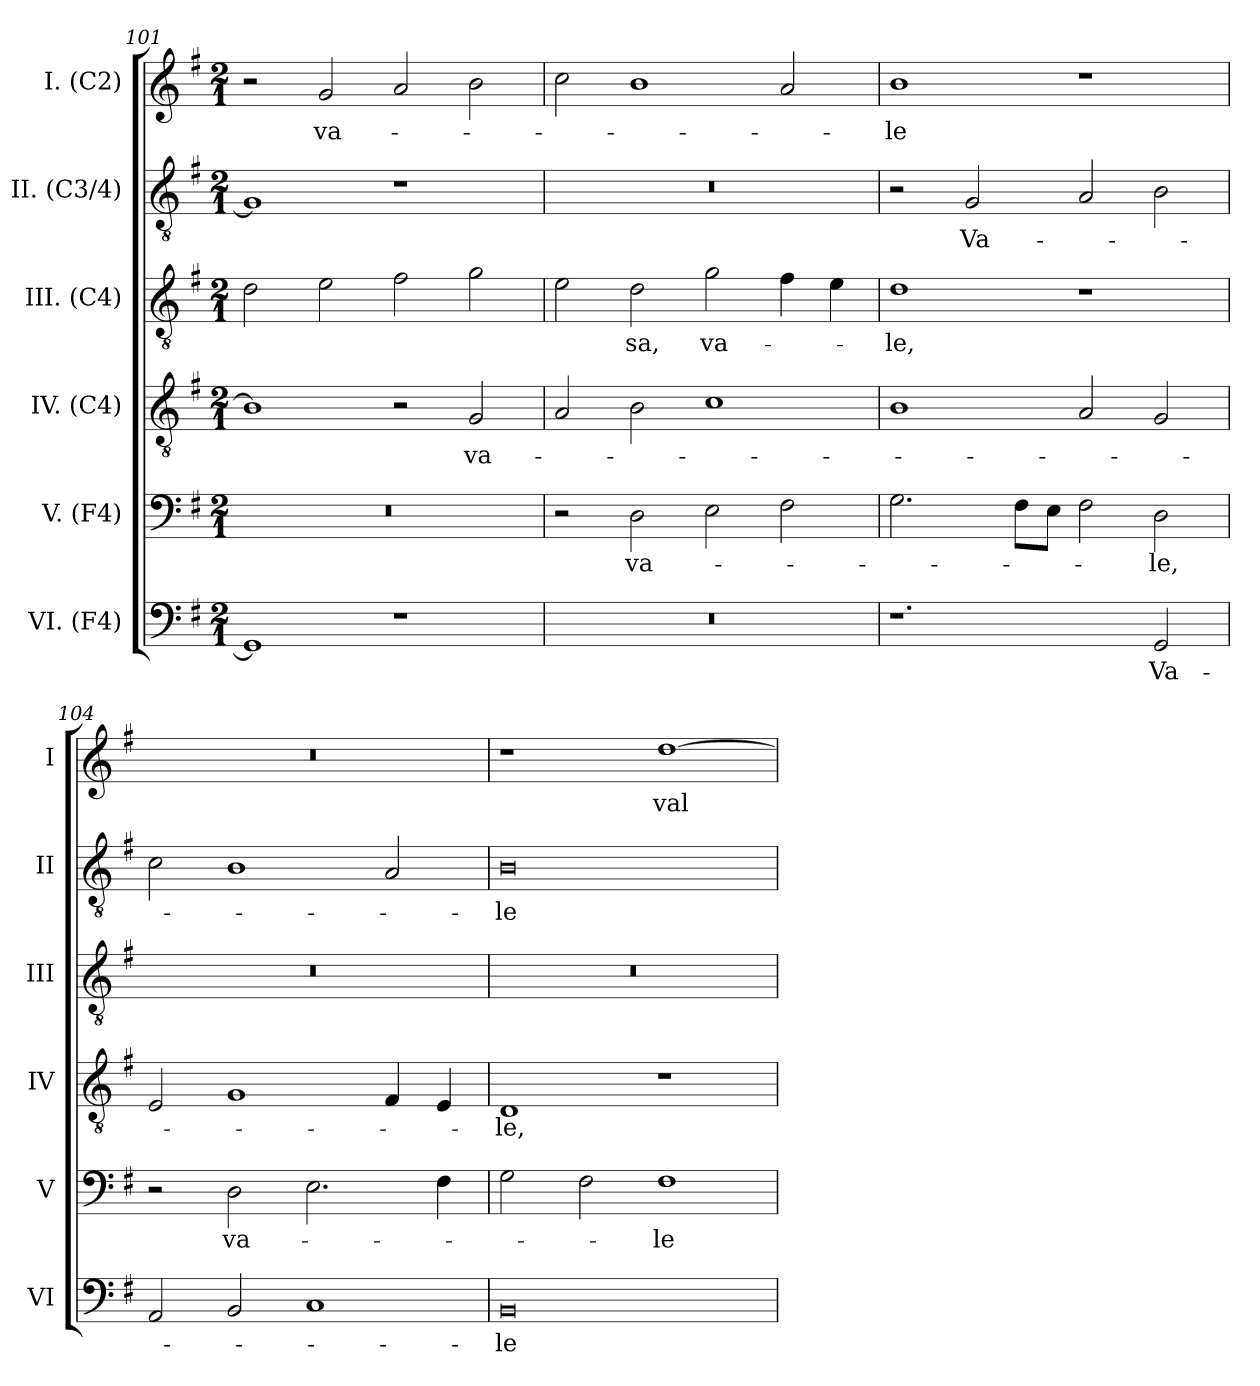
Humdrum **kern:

**kern	**text	**kern	**text	**kern	**text	**kern	**text	**kern	**text	**kern	**text
*part6	*part6	*part5	*part5	*part4	*part4	*part3	*part3	*part2	*part2	*part1	*part1
*staff6	*staff6	*staff5	*staff5	*staff4	*staff4	*staff3	*staff3	*staff2	*staff2	*staff1	*staff1
*I"VI. (F4)	*	*I"V. (F4)	*	*I"IV. (C4)	*	*I"III. (C4)	*	*I"II. (C3/4)	*	*I"I. (C2)	*
*I'VI	*	*I'V	*	*I'IV	*	*I'III	*	*I'II	*	*I'I	*
*clefF4	*	*clefF4	*	*clefGv2	*	*clefGv2	*	*clefGv2	*	*clefG2	*
*	*	*	*	*ITrd7c12	*	*	*	*	*	*	*
*k[f#]	*	*k[f#]	*	*k[f#]	*	*k[f#]	*	*k[f#]	*	*k[f#]	*
*G:	*	*G:	*	*G:	*	*G:	*	*G:	*	*G:	*
*M2/1	*	*M2/1	*	*M2/1	*	*M2/1	*	*M2/1	*	*M2/1	*
=101	=101	=101	=101	=101	=101	=101	=101	=101	=101	=101	=101
!	!	!LO:N:vis=1	!	!	!	!	!	!	!	!	!
1GGi]	.	0r	.	1BBi]	.	2di\	.	1Gi]	.	2r	.
!	!	!	!	!	!	!	!	!	!	!	!LO:LY:b:color=#000000
.	.	.	.	.	.	2ei\	.	.	.	2gi/	va-
1r	.	.	.	2r	.	2f#i\	.	1r	.	2ai/	.
!	!	!	!	!	!LO:LY:b:color=#000000	!	!	!	!	!	!
.	.	.	.	2GGi/	va-	2gi\	.	.	.	2bi\	.
=102	=102	=102	=102	=102	=102	=102	=102	=102	=102	=102	=102
!LO:N:vis=1	!	!	!	!	!	!	!	!LO:N:vis=1	!	!	!
0r	.	2r	.	2AAi/	.	2ei\	.	0r	.	2cci\	.
!	!	!	!LO:LY:b:color=#000000	!	!	!	!	!	!	!	!
!	!	!	!	!	!	!	!LO:LY:b:color=#000000	!	!	!	!
.	.	2Di\	va-	2BBi\	.	2di\	-sa,	.	.	1bi	.
!	!	!	!	!	!	!	!LO:LY:b:color=#000000	!	!	!	!
.	.	2Ei\	.	1Ci	.	2gi\	va-	.	.	.	.
.	.	2F#i\	.	.	.	4f#i\	.	.	.	2ai/	.
.	.	.	.	.	.	4ei\	.	.	.	.	.
!!LO:LB:g=z
=103	=103	=103	=103	=103	=103	=103	=103	=103	=103	=103	=103
!	!	!	!	!	!	!	!LO:LY:b:color=#000000	!	!	!	!
!	!	!	!	!	!	!	!	!	!	!	!LO:LY:b:color=#000000
1.r	.	2.Gi\	.	1BBi	.	1di	-le,	2r	.	1bi	-le
!	!	!	!	!	!	!	!	!	!LO:LY:b:color=#000000	!	!
.	.	.	.	.	.	.	.	2Gi/	Va-	.	.
.	.	8F#i\L	.	.	.	.	.	.	.	.	.
.	.	8Ei\J	.	.	.	.	.	.	.	.	.
.	.	2F#i\	.	2AAi/	.	1r	.	2Ai/	.	1r	.
!	!LO:LY:b:color=#000000	!	!	!	!	!	!	!	!	!	!
!	!	!	!LO:LY:b:color=#000000	!	!	!	!	!	!	!	!
2GGi/	Va-	2Di\	-le,	2GGi/	.	.	.	2Bi\	.	.	.
=104	=104	=104	=104	=104	=104	=104	=104	=104	=104	=104	=104
!	!	!	!	!	!	!LO:N:vis=1	!	!	!	!LO:N:vis=1	!
2AAi/	.	2r	.	2EEi/	.	0r	.	2ci\	.	0r	.
!	!	!	!LO:LY:b:color=#000000	!	!	!	!	!	!	!	!
2BBi/	.	2Di\	va-	1GGi	.	.	.	1Bi	.	.	.
1Ci	.	2.Ei\	.	.	.	.	.	.	.	.	.
.	.	.	.	4FF#i/	.	.	.	2Ai/	.	.	.
.	.	4F#i\	.	4EEi/	.	.	.	.	.	.	.
=105	=105	=105	=105	=105	=105	=105	=105	=105	=105	=105	=105
!	!LO:LY:b:color=#000000	!	!	!	!	!	!	!	!	!	!
!	!	!	!	!	!LO:LY:b:color=#000000	!LO:N:vis=1	!	!	!	!	!
!	!	!	!	!	!	!	!	!	!LO:LY:b:color=#000000	!	!
0BBi	-le	2Gi\	.	1DDi	-le,	0r	.	0Bi	-le	1r	.
.	.	2F#i\	.	.	.	.	.	.	.	.	.
!	!	!	!LO:LY:b:color=#000000	!	!	!	!	!	!	!	!
!	!	!	!	!	!	!	!	!	!	!	!LO:LY:b:color=#000000
.	.	1F#i	-le	1r	.	.	.	.	.	[1ddi	val-
=	=	=	=	=	=	=	=	=	=	=	=
*-	*-	*-	*-	*-	*-	*-	*-	*-	*-	*-	*-
